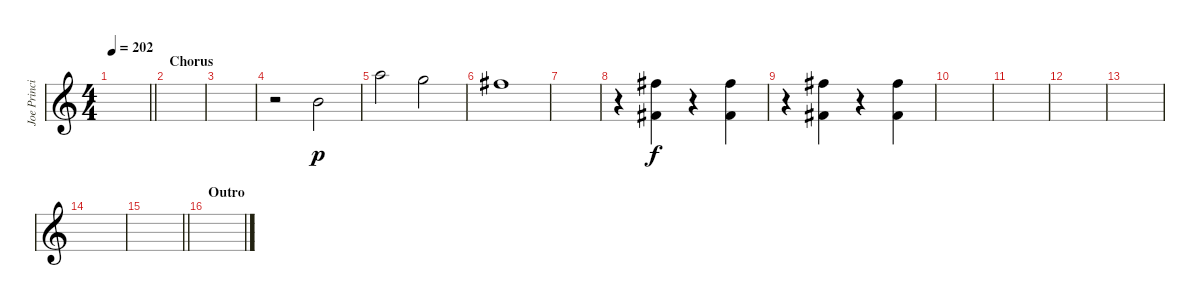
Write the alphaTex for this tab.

\track ("Joe Principe - Vocals" "Joe Princi") {instrument distortionguitar}
\staff {score}
\tuning (E4 B3 G3 D3 A2 E2) {hide}
\ts (4 4)
\tempo 202
\clef g2
\barLineRight lightlight
\ks c
|
\section ("" "Chorus")
|
|
r.2 4.3.2{dy p} |
14.3.2 12.3.2 |
11.3.1 |
|
r.4 (7.2 4.4).4{dy f} r.4 (7.2 4.4).4 |
r.4 (7.2 4.4).4 r.4 (7.2 4.4).4 |
|
|
|
|
|
\barLineRight lightlight
|
\section ("" "Outro")
